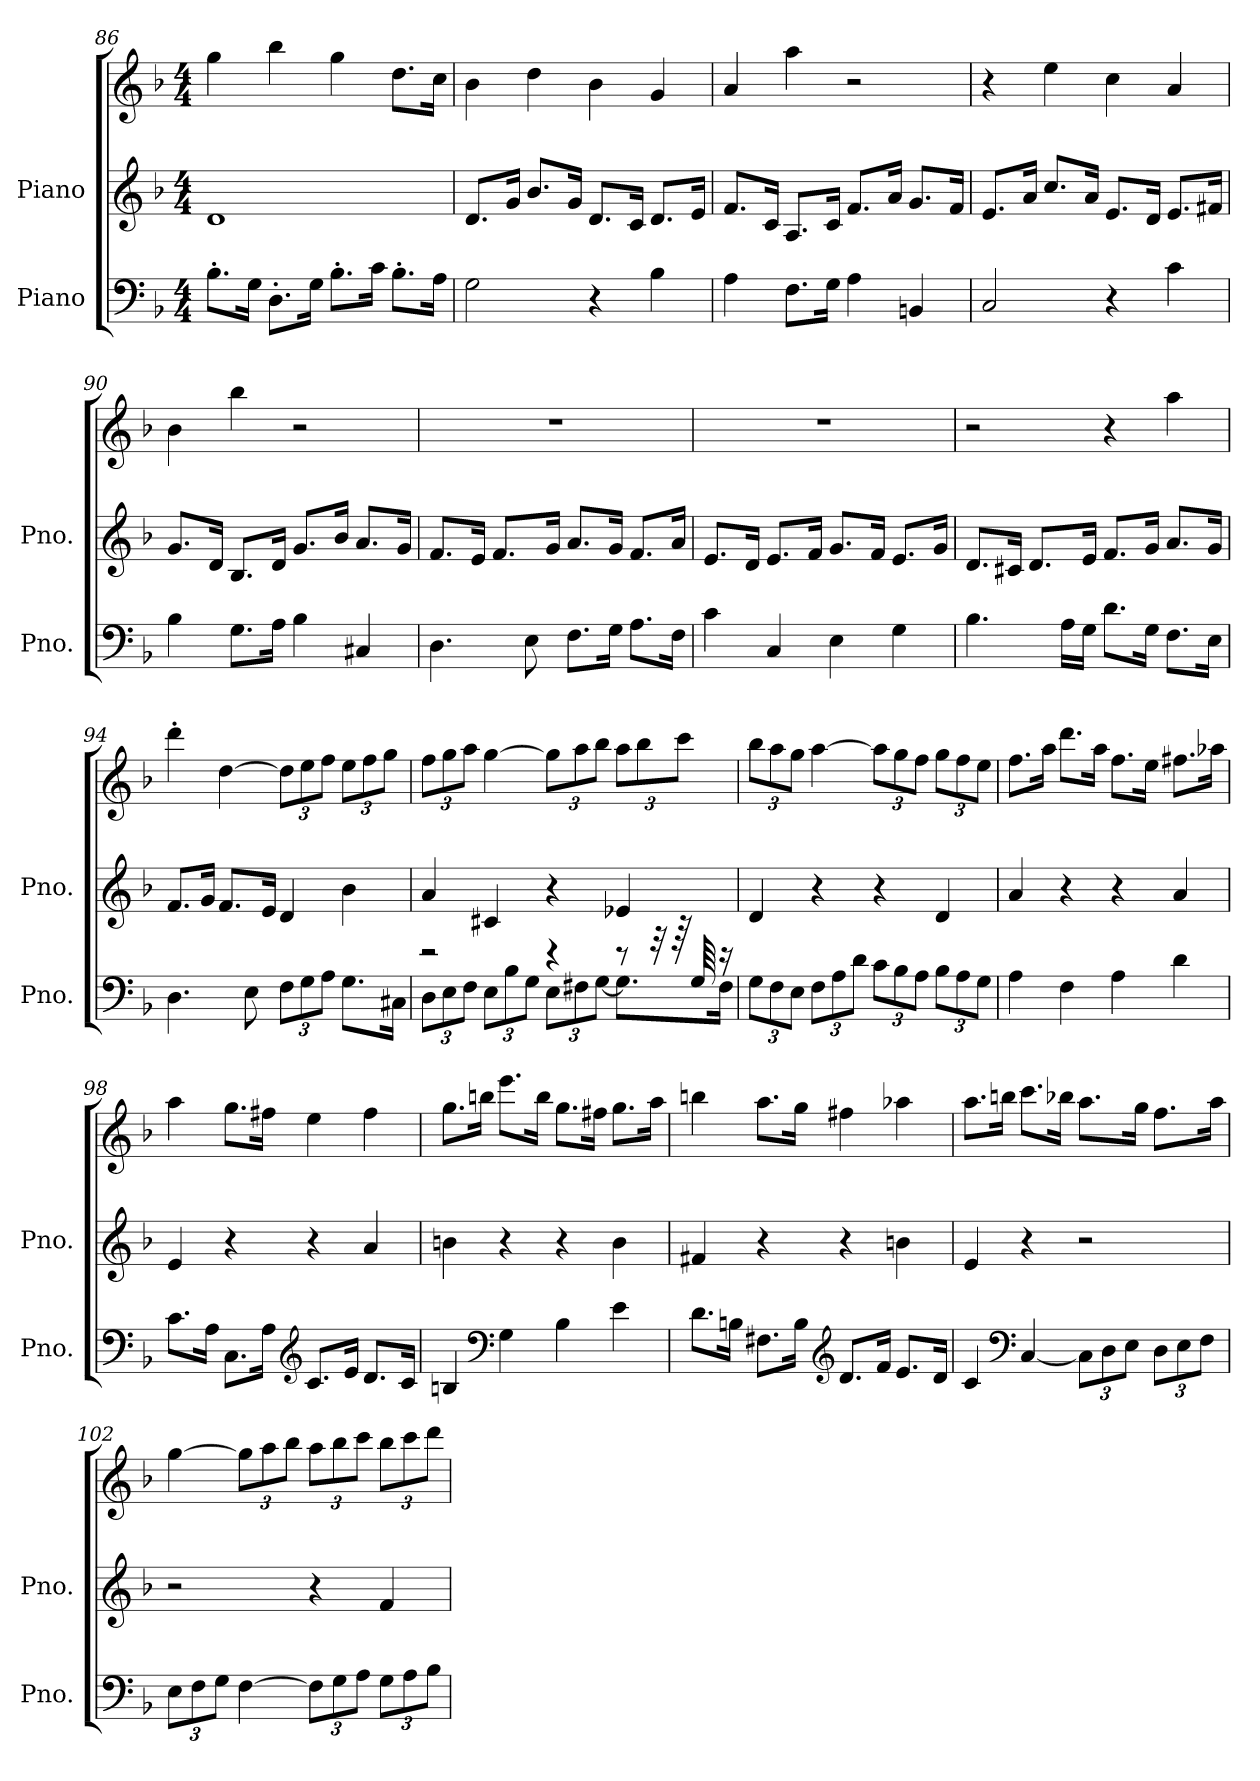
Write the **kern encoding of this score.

**kern	**kern	**kern
*part2	*part1	*part1
*staff3	*staff2	*staff1
*I"Piano	*I"Piano	*
*I'Pno.	*I'Pno.	*
*clefF4	*clefG2	*clefG2
*k[b-]	*k[b-]	*k[b-]
*M4/4	*M4/4	*M4/4
=86	=86	=86
8.B-'\L	1d	4gg\
16G\Jk	.	.
8.D'\L	.	4bb-\
16G\Jk	.	.
8.B-'\L	.	4gg\
16c\Jk	.	.
8.B-'\L	.	8.dd\L
16A\Jk	.	16cc\Jk
=87	=87	=87
2G\	8.d/L	4b-\
.	16g/Jk	.
.	8.b-/L	4dd\
.	16g/Jk	.
4r	8.d/L	4b-\
.	16c/Jk	.
4B-\	8.d/L	4g/
.	16e/Jk	.
!!LO:PB:g=z
=88	=88	=88
4A\	8.f/L	4a/
.	16c/Jk	.
8.F\L	8.A/L	4aa\
16G\Jk	16c/Jk	.
4A\	8.f/L	2r
.	16a/Jk	.
4BBn/	8.g/L	.
.	16f/Jk	.
=89	=89	=89
2C/	8.e/L	4r
.	16a/Jk	.
.	8.cc/L	4ee\
.	16a/Jk	.
4r	8.e/L	4cc\
.	16d/Jk	.
4c\	8.e/L	4a/
.	16f#X/Jk	.
=90	=90	=90
4B-\	8.g/L	4b-\
.	16d/Jk	.
8.G\L	8.B-/L	4bb-\
16A\Jk	16d/Jk	.
4B-\	8.g/L	2r
.	16b-/Jk	.
4C#X/	8.a/L	.
.	16g/Jk	.
=91	=91	=91
4.D\	8.f/L	1r
.	16e/Jk	.
.	8.f/L	.
8E\	.	.
.	16g/Jk	.
8.F\L	8.a/L	.
16G\Jk	16g/Jk	.
8.A\L	8.f/L	.
16F\Jk	16a/Jk	.
!!LO:LB:g=z
=92	=92	=92
4c\	8.e/L	1r
.	16d/Jk	.
4C/	8.e/L	.
.	16f/Jk	.
4E\	8.g/L	.
.	16f/Jk	.
4G\	8.e/L	.
.	16g/Jk	.
=93	=93	=93
4.B-\	8.d/L	2r
.	16c#X/Jk	.
.	8.d/L	.
16A\LL	.	.
16G\JJ	16e/Jk	.
8.d\L	8.f/L	4r
16G\Jk	16g/Jk	.
8.F\L	8.a/L	4aa\
16E\Jk	16g/Jk	.
=94	=94	=94
4.D\	8.f/L	4ddd'\
.	16g/Jk	.
.	8.f/L	[4dd\
8E\	.	.
.	16e/Jk	.
*Xbrackettup	*	*Xbrackettup
12F\L	4d/	12dd\L]
12G\	.	12ee\
12A\J	.	12ff\J
8.G\L	4b-\	12ee\L
.	.	12ff\
.	.	12gg\J
16C#X\Jk	.	.
!!LO:LB:g=z
=95	=95	=95
*^	*	*
2r	12D\L	4a/	12ff\L
.	12E\	.	12gg\
.	12F\J	.	12aa\J
.	12E\L	4c#X/	[4gg\
.	12B-\	.	.
.	12G\J	.	.
4r	12E\L	4r	12gg\L]
.	12F#X\	.	12aa\
.	[12G\J	.	12bb-\J
8r	8.G\L]	4e-X/	12aa\L
.	.	.	12bb-\
32r	.	.	.
64r	.	.	.
.	.	.	12ccc\J
64G/	.	.	.
16r	16F#\Jk	.	.
*v	*v	*	*
=96	=96	=96
12G\L	4d/	12bb-\L
12F\	.	12aa\
12E\J	.	12gg\J
12F\L	4r	[4aa\
12A\	.	.
12d\J	.	.
12c\L	4r	12aa\L]
12B-\	.	12gg\
12A\J	.	12ff\J
12B-\L	4d/	12gg\L
12A\	.	12ff\
12G\J	.	12ee\J
=97	=97	=97
4A\	4a/	8.ff\L
.	.	16aa\Jk
4F\	4r	8.ddd\L
.	.	16aa\Jk
4A\	4r	8.ff\L
.	.	16ee\Jk
4d\	4a/	8.ff#X\L
.	.	16aa-X\Jk
!!LO:LB:g=z
=98	=98	=98
8.c\L	4e/	4aa\
16A\Jk	.	.
8.C\L	4r	8.gg\L
16A\Jk	.	16ff#X\Jk
*clefG2	*	*
8.c/L	4r	4ee\
16e/Jk	.	.
8.d/L	4a/	4ff#\
16c/Jk	.	.
=99	=99	=99
4Bn/	4bn\	8.gg\L
.	.	16bbn\Jk
*clefF4	*	*
4G\	4r	8.eee\L
.	.	16bb\Jk
4B\	4r	8.gg\L
.	.	16ff#X\Jk
4e\	4b\	8.gg\L
.	.	16aa\Jk
=100	=100	=100
8.d\L	4f#X/	4bbn\
16Bn\Jk	.	.
8.F#X\L	4r	8.aa\L
16B\Jk	.	16gg\Jk
*clefG2	*	*
8.d/L	4r	4ff#X\
16f/Jk	.	.
8.e/L	4bn\	4aa-X\
16d/Jk	.	.
!!LO:PB:g=z
=101	=101	=101
4c/	4e/	8.aa\L
.	.	16bbn\Jk
*clefF4	*	*
[4C/	4r	8.ccc\L
.	.	16bb-X\Jk
12C\L]	2r	8.aa\L
12D\	.	.
12E\J	.	.
.	.	16gg\Jk
12D\L	.	8.ff\L
12E\	.	.
12F\J	.	.
.	.	16aa\Jk
=102	=102	=102
12E\L	2r	[4gg\
12F\	.	.
12G\J	.	.
[4F\	.	12gg\L]
.	.	12aa\
.	.	12bb-\J
12F\L]	4r	12aa\L
12G\	.	12bb-\
12A\J	.	12ccc\J
12G\L	4f/	12bb-\L
12A\	.	12ccc\
12B-\J	.	12ddd\J
=	=	=
*-	*-	*-
